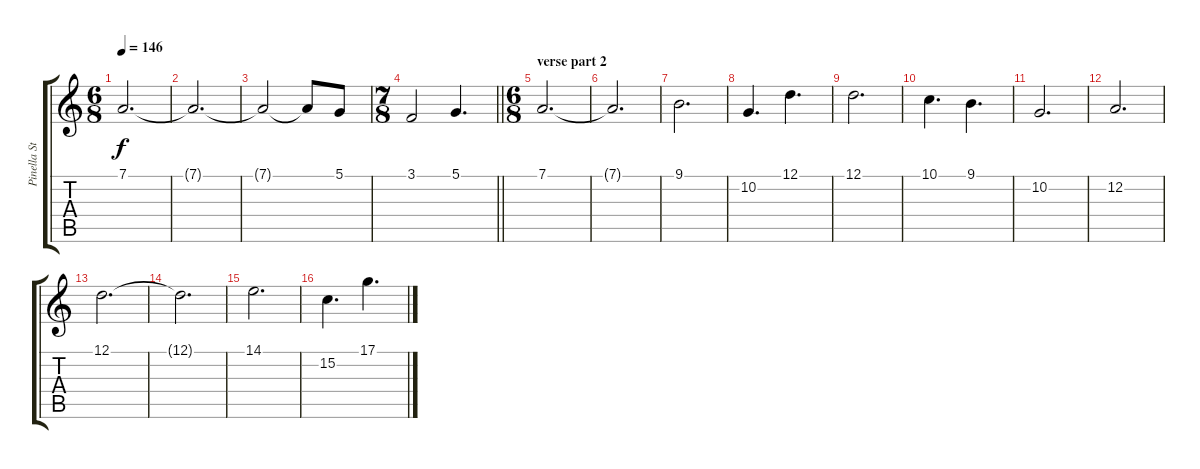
\track ("Pinella Strings" "Pinella St") {instrument stringensemble1}
\staff {score tabs}
\tuning (D4 A3 F3 C3 G2 D2) {hide}
\ts (6 8)
\tempo 146
\clef g2
\ks c
7.1.2{d dy f} |
7.1{t}.2{d} |
7.1{t}.2 7.1{t}.8 5.1.8 |
\ts (7 8)
\barLineRight lightlight
3.1.2 5.1.4{d} |
\ts (6 8)
\section ("" "verse part 2")
7.1.2{d} |
7.1{t}.2{d} |
9.1.2{d} |
10.2.4{d} 12.1.4{d} |
12.1.2{d} |
10.1.4{d} 9.1.4{d} |
10.2.2{d} |
12.2.2{d} |
12.1.2{d} |
12.1{t}.2{d} |
14.1.2{d} |
15.2.4{d} 17.1.4{d}
